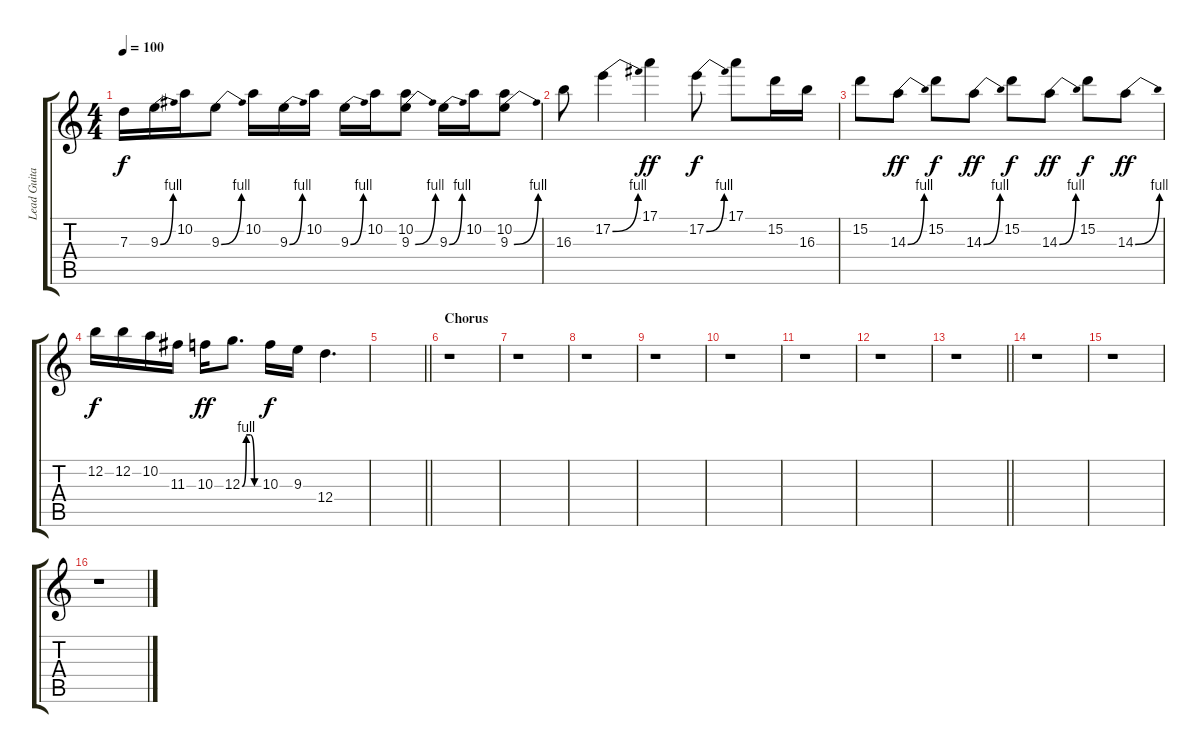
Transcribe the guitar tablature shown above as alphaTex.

\track ("Lead Guitar" "Lead Guita") {instrument electricguitarclean}
\staff {score tabs}
\tuning (E4 B3 G3 D3 A2 E2) {hide}
\ts (4 4)
\tempo 100
\clef g2
\ks c
7.3.16{dy f} 9.3{be (bend 0 0 60 4)}.16 10.2.16 9.3{be (bend 0 0 60 4)}.8 10.2.16 9.3{be (bend 0 0 60 4)}.16 10.2.16 9.3{be (bend 0 0 60 4)}.16 10.2.16 (10.2 9.3{be (bend 0 0 60 4)}).8 9.3{be (bend 0 0 60 4)}.16 10.2.16 (10.2 9.3{be (bend 0 0 60 4)}).8 |
16.3.8 17.2{be (bend 0 0 60 4)}.4 17.1.4{dy ff} 17.2{be (bend 0 0 60 4)}.8{dy f} 17.1.8 15.2.16 16.3.16 |
15.2.8 14.3{be (bend 0 0 60 4)}.8{dy ff} 15.2.8{dy f} 14.3{be (bend 0 0 60 4)}.8{dy ff} 15.2.8{dy f} 14.3{be (bend 0 0 60 4)}.8{dy ff} 15.2.8{dy f} 14.3{be (bend 0 0 60 4)}.8{dy ff} |
12.2.16{dy f} 12.2.16 10.2.16 11.3.16 10.3.16{dy ff} 12.3{be (custom 0 0 15 4 30 4 45 0 60 0)}.8{d} 10.3.16{dy f} 9.3.16 12.4.4{d} |
\barLineRight lightlight
|
\section ("" "Chorus")
r.1 |
r.1 |
r.1 |
r.1 |
r.1 |
r.1 |
r.1 |
\barLineRight lightlight
r.1 |
r.1 |
r.1 |
r.1
